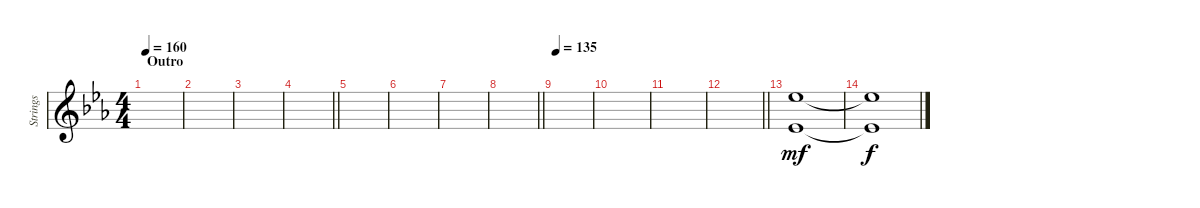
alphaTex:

\track ("Strings" "Strings") {instrument stringensemble1}
\staff {score}
\tuning (E4 B3 G3 D3 A2 E2) {hide}
\ts (4 4)
\section ("" "Outro")
\tempo 160
\clef g2
\ks eb
|
|
|
\barLineRight lightlight
|
\section ("" "")
|
|
|
\barLineRight lightlight
|
\section ("" "")
\tempo 135
|
|
|
\barLineRight lightlight
|
\section ("" "")
(11.1 8.3).1{dy mf} |
(11.1{t} 8.3{t}).1{dy f}
